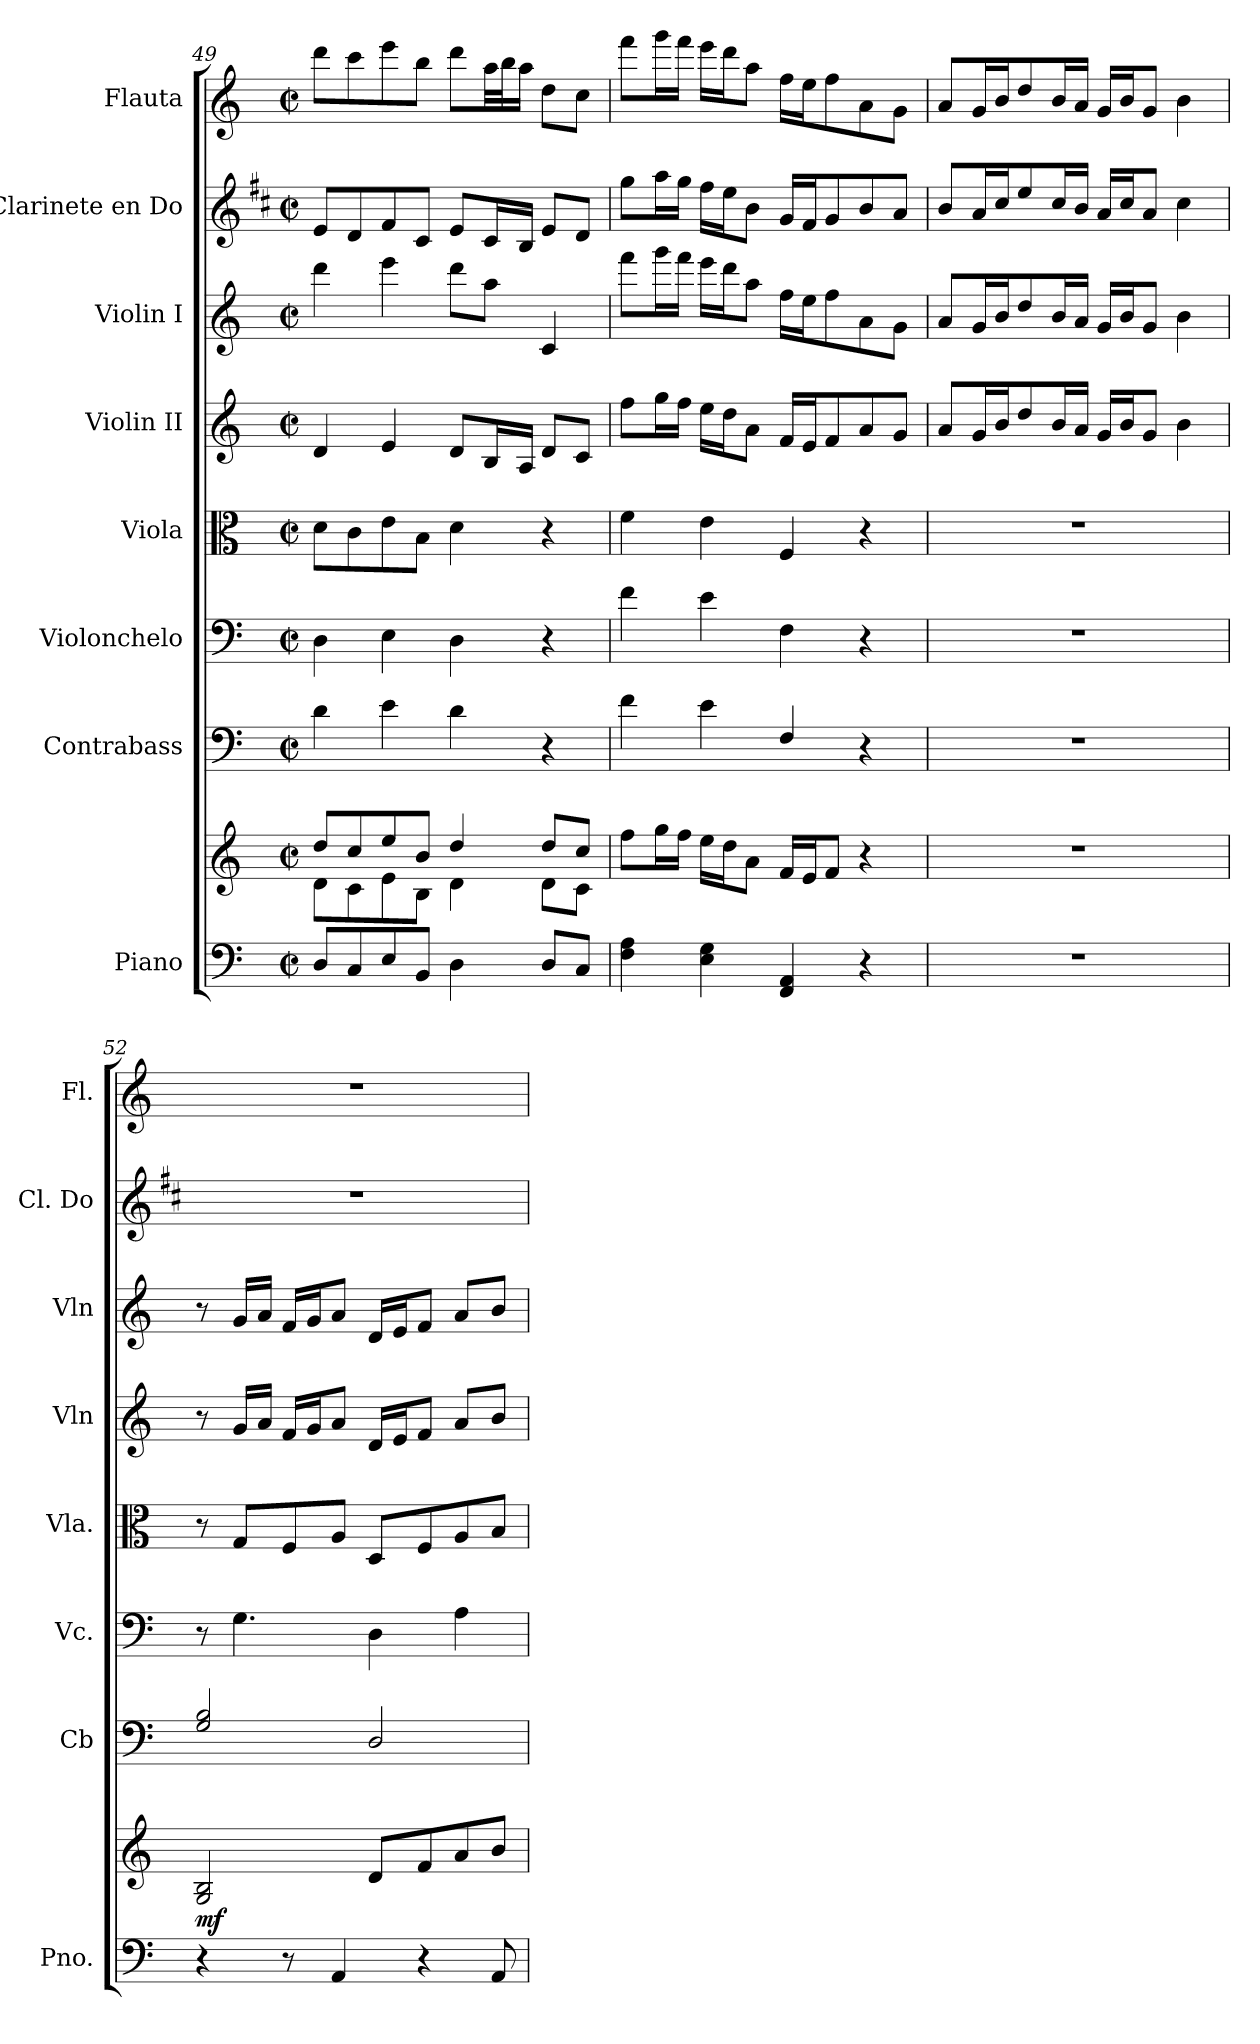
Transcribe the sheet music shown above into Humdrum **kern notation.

**kern	**kern	**dynam	**kern	**kern	**kern	**kern	**kern	**kern	**kern
*part8	*part8	*part8	*part7	*part6	*part5	*part4	*part3	*part2	*part1
*staff9	*staff8	*staff8/9	*staff7	*staff6	*staff5	*staff4	*staff3	*staff2	*staff1
*I"Piano	*	*	*I"Contrabass	*I"Violonchelo	*I"Viola	*I"Violin II	*I"Violin I	*I"Clarinete en Do	*I"Flauta
*I'Pno.	*	*	*I'Cb	*I'Vc.	*I'Vla.	*I'Vln	*I'Vln	*I'Cl. Do	*I'Fl.
*clefF4	*clefG2	*	*clefF4	*clefF4	*clefC3	*clefG2	*clefG2	*clefG2	*clefG2
*	*	*	*ITrd7c12	*	*	*	*	*ITrd1c2	*
*k[]	*k[]	*	*k[]	*k[]	*k[]	*k[]	*k[]	*k[]	*k[]
*M2/2	*M2/2	*	*M2/2	*M2/2	*M2/2	*M2/2	*M2/2	*M2/2	*M2/2
*met(c|)	*met(c|)	*	*met(c|)	*met(c|)	*met(c|)	*met(c|)	*met(c|)	*met(c|)	*met(c|)
=49	=49	=49	=49	=49	=49	=49	=49	=49	=49
*	*^	*	*	*	*	*	*	*	*
8D/L	8dd/L	8d\L	.	4D\	4D\	8d\L	4d/	4ddd\	8d/L	8ddd\L
8C/	8cc/	8c\	.	.	.	8c\	.	.	8c/	8ccc\
8E/	8ee/	8e\	.	4E\	4E\	8e\	4e/	4eee\	8e/	8eee\
8BB/J	8b/J	8B\J	.	.	.	8B\J	.	.	8B/J	8bb\J
4D\	4dd/	4d\	.	4D\	4D\	4d\	8d/L	8ddd\L	8d/L	8ddd\L
.	.	.	.	.	.	.	16B/L	8aa\J	16B/L	32aa\LL
.	.	.	.	.	.	.	.	.	.	32bb\J
.	.	.	.	.	.	.	16A/JJ	.	16A/JJ	16aa\JJ
8D/L	8dd/L	8d\L	.	4r	4r	4r	8d/L	4c/	8d/L	8dd\L
8C/J	8cc/J	8c\J	.	.	.	.	8c/J	.	8c/J	8cc\J
*	*v	*v	*	*	*	*	*	*	*	*
=50	=50	=50	=50	=50	=50	=50	=50	=50	=50
4F\ 4A\	8ff\L	.	4F\	4f\	4f\	8ff\L	8fff\L	8ff\L	8fff\L
.	16gg\L	.	.	.	.	16gg\L	16ggg\L	16gg\L	16ggg\L
.	16ff\JJ	.	.	.	.	16ff\JJ	16fff\JJ	16ff\JJ	16fff\JJ
4E\ 4G\	16ee\LL	.	4E\	4e\	4e\	16ee\LL	16eee\LL	16ee\LL	16eee\LL
.	16dd\J	.	.	.	.	16dd\J	16ddd\J	16dd\J	16ddd\J
.	8a\J	.	.	.	.	8a\J	8aa\J	8a\J	8aa\J
4FF/ 4AA/	16f/LL	.	4FF/	4F\	4F/	16f/LL	16ff\LL	16f/LL	16ff\LL
.	16e/J	.	.	.	.	16e/J	16ee\J	16e/J	16ee\J
.	8f/J	.	.	.	.	8f/	8ff\	8f/	8ff\
4r	4r	.	4r	4r	4r	8a/	8a\	8a/	8a\
.	.	.	.	.	.	8g/J	8g\J	8g/J	8g\J
!!LO:PB:g=z
=51	=51	=51	=51	=51	=51	=51	=51	=51	=51
1r	1r	.	1r	1r	1r	8a/L	8a/L	8a/L	8a/L
.	.	.	.	.	.	16g/L	16g/L	16g/L	16g/L
.	.	.	.	.	.	16b/J	16b/J	16b/J	16b/J
.	.	.	.	.	.	8dd/	8dd/	8dd/	8dd/
.	.	.	.	.	.	16b/L	16b/L	16b/L	16b/L
.	.	.	.	.	.	16a/JJ	16a/JJ	16a/JJ	16a/JJ
.	.	.	.	.	.	16g/LL	16g/LL	16g/LL	16g/LL
.	.	.	.	.	.	16b/J	16b/J	16b/J	16b/J
.	.	.	.	.	.	8g/J	8g/J	8g/J	8g/J
.	.	.	.	.	.	4b\	4b\	4b\	4b\
=52	=52	=52	=52	=52	=52	=52	=52	=52	=52
!	!	!LO:DY:b	!	!	!	!	!	!	!
4r	2G/ 2B/	mf	2GG/ 2BB/	8r	8r	8r	8r	1r	1r
.	.	.	.	4.G\	8G/L	16g/LL	16g/LL	.	.
.	.	.	.	.	.	16a/JJ	16a/JJ	.	.
8r	.	.	.	.	8F/	16f/LL	16f/LL	.	.
.	.	.	.	.	.	16g/J	16g/J	.	.
4AA/	.	.	.	.	8A/J	8a/J	8a/J	.	.
.	8d/L	.	2DD/	4D\	8D/L	16d/LL	16d/LL	.	.
.	.	.	.	.	.	16e/J	16e/J	.	.
4r	8f/	.	.	.	8F/	8f/J	8f/J	.	.
.	8a/	.	.	4A\	8A/	8a/L	8a/L	.	.
8AA/	8b/J	.	.	.	8B/J	8b/J	8b/J	.	.
=	=	=	=	=	=	=	=	=	=
*-	*-	*-	*-	*-	*-	*-	*-	*-	*-
